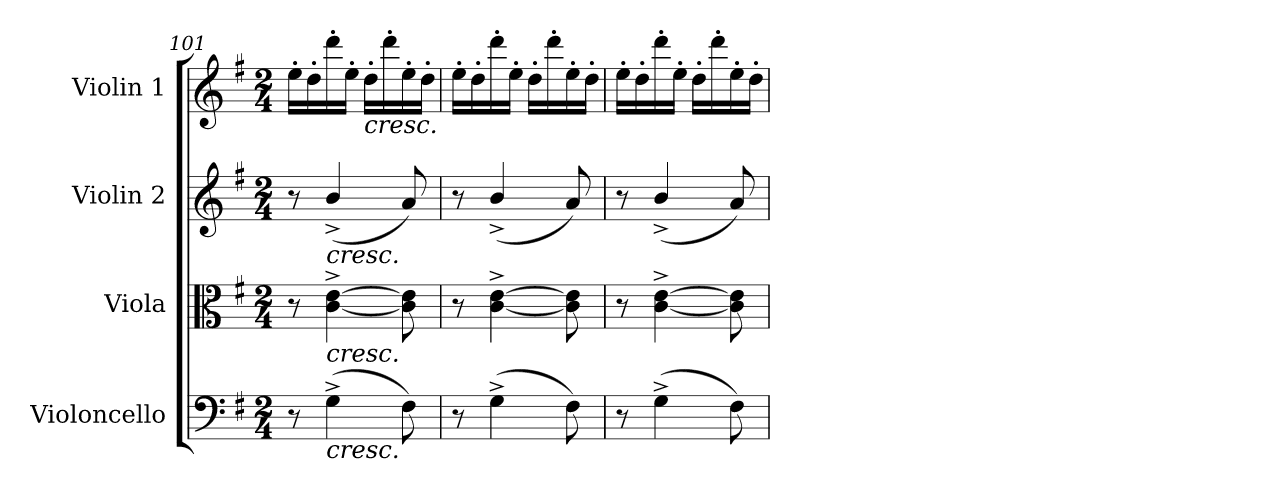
**kern	**kern	**kern	**kern
*part4	*part3	*part2	*part1
*staff4	*staff3	*staff2	*staff1
*I"Violoncello	*I"Viola	*I"Violin 2	*I"Violin 1
*I'Vc	*I'Vla	*I'Vln	*I'Vln
*clefF4	*clefC3	*clefG2	*clefG2
*k[f#]	*k[f#]	*k[f#]	*k[f#]
*M2/4	*M2/4	*M2/4	*M2/4
=101	=101	=101	=101
8r	8r	8r	16ee'\LL
.	.	.	16dd'\
!	!	!LO:TX:b:i:t=cresc.	!
!	!LO:TX:b:i:t=cresc.	!	!
!LO:TX:b:i:t=cresc.	!	!	!
(4G^\	[4c\^ [4e\^	(4b^>/	16ddd'\
.	.	.	16ee'\JJ
!	!	!	!LO:TX:b:i:t=cresc.
.	.	.	16dd'\LL
.	.	.	16ddd'\
8F#\)	8c\] 8e\]	8a/)	16ee'\
.	.	.	16dd'\JJ
!!LO:LB:g=z
=102	=102	=102	=102
8r	8r	8r	16ee'\LL
.	.	.	16dd'\
(4G^\	[4c\^ [4e\^	(4b^>/	16ddd'\
.	.	.	16ee'\JJ
.	.	.	16dd'\LL
.	.	.	16ddd'\
8F#\)	8c\] 8e\]	8a/)	16ee'\
.	.	.	16dd'\JJ
=103	=103	=103	=103
8r	8r	8r	16ee'\LL
.	.	.	16dd'\
(4G^\	[4c\^ [4e\^	(4b^>/	16ddd'\
.	.	.	16ee'\JJ
.	.	.	16dd'\LL
.	.	.	16ddd'\
8F#\)	8c\] 8e\]	8a/)	16ee'\
.	.	.	16dd'\JJ
=	=	=	=
*-	*-	*-	*-
